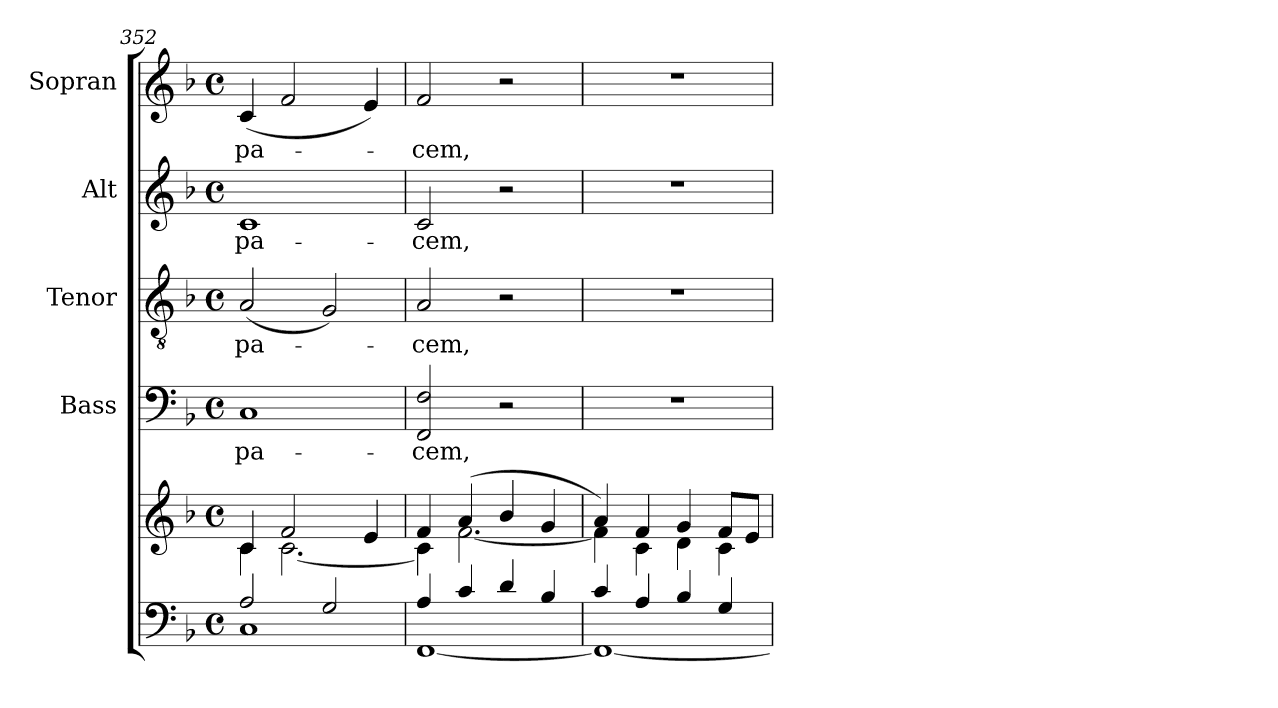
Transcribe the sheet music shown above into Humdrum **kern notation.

**kern	**kern	**kern	**text	**kern	**text	**kern	**text	**kern	**text
*part5	*part5	*part4	*part4	*part3	*part3	*part2	*part2	*part1	*part1
*staff6	*staff5	*staff4	*staff4	*staff3	*staff3	*staff2	*staff2	*staff1	*staff1
*	*	*I"Bass	*	*I"Tenor	*	*I"Alt	*	*I"Sopran	*
*	*	*I'B.	*	*I'T.	*	*I'A.	*	*I'S.	*
*clefF4	*clefG2	*clefF4	*	*clefGv2	*	*clefG2	*	*clefG2	*
*k[b-]	*k[b-]	*k[b-]	*	*k[b-]	*	*k[b-]	*	*k[b-]	*
*F:	*F:	*F:	*	*F:	*	*F:	*	*F:	*
*M4/4	*M4/4	*M4/4	*	*M4/4	*	*M4/4	*	*M4/4	*
*met(c)	*met(c)	*met(c)	*	*met(c)	*	*met(c)	*	*met(c)	*
=352	=352	=352	=352	=352	=352	=352	=352	=352	=352
*^	*^	*	*	*	*	*	*	*	*
!	!	!	!	!	!LO:LY:b	!	!LO:LY:b	!	!LO:LY:b	!	!LO:LY:b
2A/	1C	4c/	4c\	1C	pa-	(<2A/	pa-	1c	pa-	(<4c/	pa-
.	.	2f/	[<2.c\	.	.	.	.	.	.	2f/	.
2G/	.	.	.	.	.	2G/)	.	.	.	.	.
.	.	4e/	.	.	.	.	.	.	.	4e/)	.
=353	=353	=353	=353	=353	=353	=353	=353	=353	=353	=353	=353
!	!	!	!	!	!LO:LY:b	!	!LO:LY:b	!	!LO:LY:b	!	!LO:LY:b
4A/	[<1FF	4f/	4c\]	2FF/ 2F/	-cem,	2A/	-cem,	2c/	-cem,	2f/	-cem,
4c/	.	(4a/	[<2.f\	.	.	.	.	.	.	.	.
4d/	.	4b-/	.	2r	.	2r	.	2r	.	2r	.
4B-/	.	4g/	.	.	.	.	.	.	.	.	.
=354	=354	=354	=354	=354	=354	=354	=354	=354	=354	=354	=354
4c/	1FF_	4a/)	4f\]	1r	.	1r	.	1r	.	1r	.
4A/	.	4f/	4c\	.	.	.	.	.	.	.	.
4B-/	.	4g/	4d\	.	.	.	.	.	.	.	.
4G/	.	8f/L	4c\	.	.	.	.	.	.	.	.
.	.	8e/J	.	.	.	.	.	.	.	.	.
*v	*v	*	*	*	*	*	*	*	*	*	*
*	*v	*v	*	*	*	*	*	*	*	*
=	=	=	=	=	=	=	=	=	=
*-	*-	*-	*-	*-	*-	*-	*-	*-	*-
